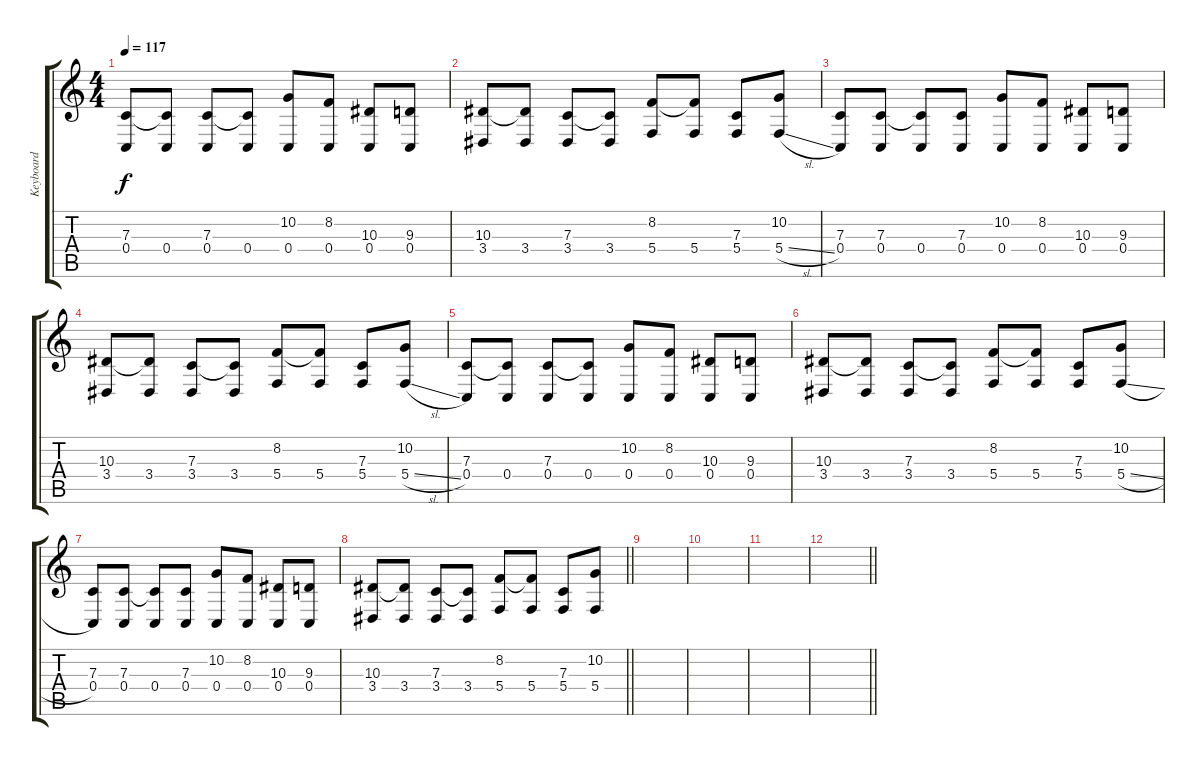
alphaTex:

\track ("Keyboard" "Keyboard") {instrument lead2sawtooth}
\staff {score tabs}
\tuning (D4 A3 F3 C3 G2 C2) {hide}
\ts (4 4)
\tempo 117
\clef g2
\ks c
(7.3 0.4).8{dy f} (7.3{t} 0.4).8 (7.3 0.4).8 (7.3{t} 0.4).8 (10.2 0.4).8 (8.2 0.4).8 (10.3 0.4).8 (9.3 0.4).8 |
(10.3 3.4).8 (10.3{t} 3.4).8 (7.3 3.4).8 (7.3{t} 3.4).8 (8.2 5.4).8 (8.2{t} 5.4).8 (7.3 5.4).8 (10.2 5.4{sl}).8 |
(7.3 0.4).8 (7.3 0.4).8 (7.3{t} 0.4).8 (7.3 0.4).8 (10.2 0.4).8 (8.2 0.4).8 (10.3 0.4).8 (9.3 0.4).8 |
(10.3 3.4).8 (10.3{t} 3.4).8 (7.3 3.4).8 (7.3{t} 3.4).8 (8.2 5.4).8 (8.2{t} 5.4).8 (7.3 5.4).8 (10.2 5.4{sl}).8 |
(7.3 0.4).8 (7.3{t} 0.4).8 (7.3 0.4).8 (7.3{t} 0.4).8 (10.2 0.4).8 (8.2 0.4).8 (10.3 0.4).8 (9.3 0.4).8 |
(10.3 3.4).8 (10.3{t} 3.4).8 (7.3 3.4).8 (7.3{t} 3.4).8 (8.2 5.4).8 (8.2{t} 5.4).8 (7.3 5.4).8 (10.2 5.4{sl}).8 |
(7.3 0.4).8 (7.3 0.4).8 (7.3{t} 0.4).8 (7.3 0.4).8 (10.2 0.4).8 (8.2 0.4).8 (10.3 0.4).8 (9.3 0.4).8 |
\barLineRight lightlight
(10.3 3.4).8 (10.3{t} 3.4).8 (7.3 3.4).8 (7.3{t} 3.4).8 (8.2 5.4).8 (8.2{t} 5.4).8 (7.3 5.4).8 (10.2 5.4).8 |
|
|
|
\barLineRight lightlight
